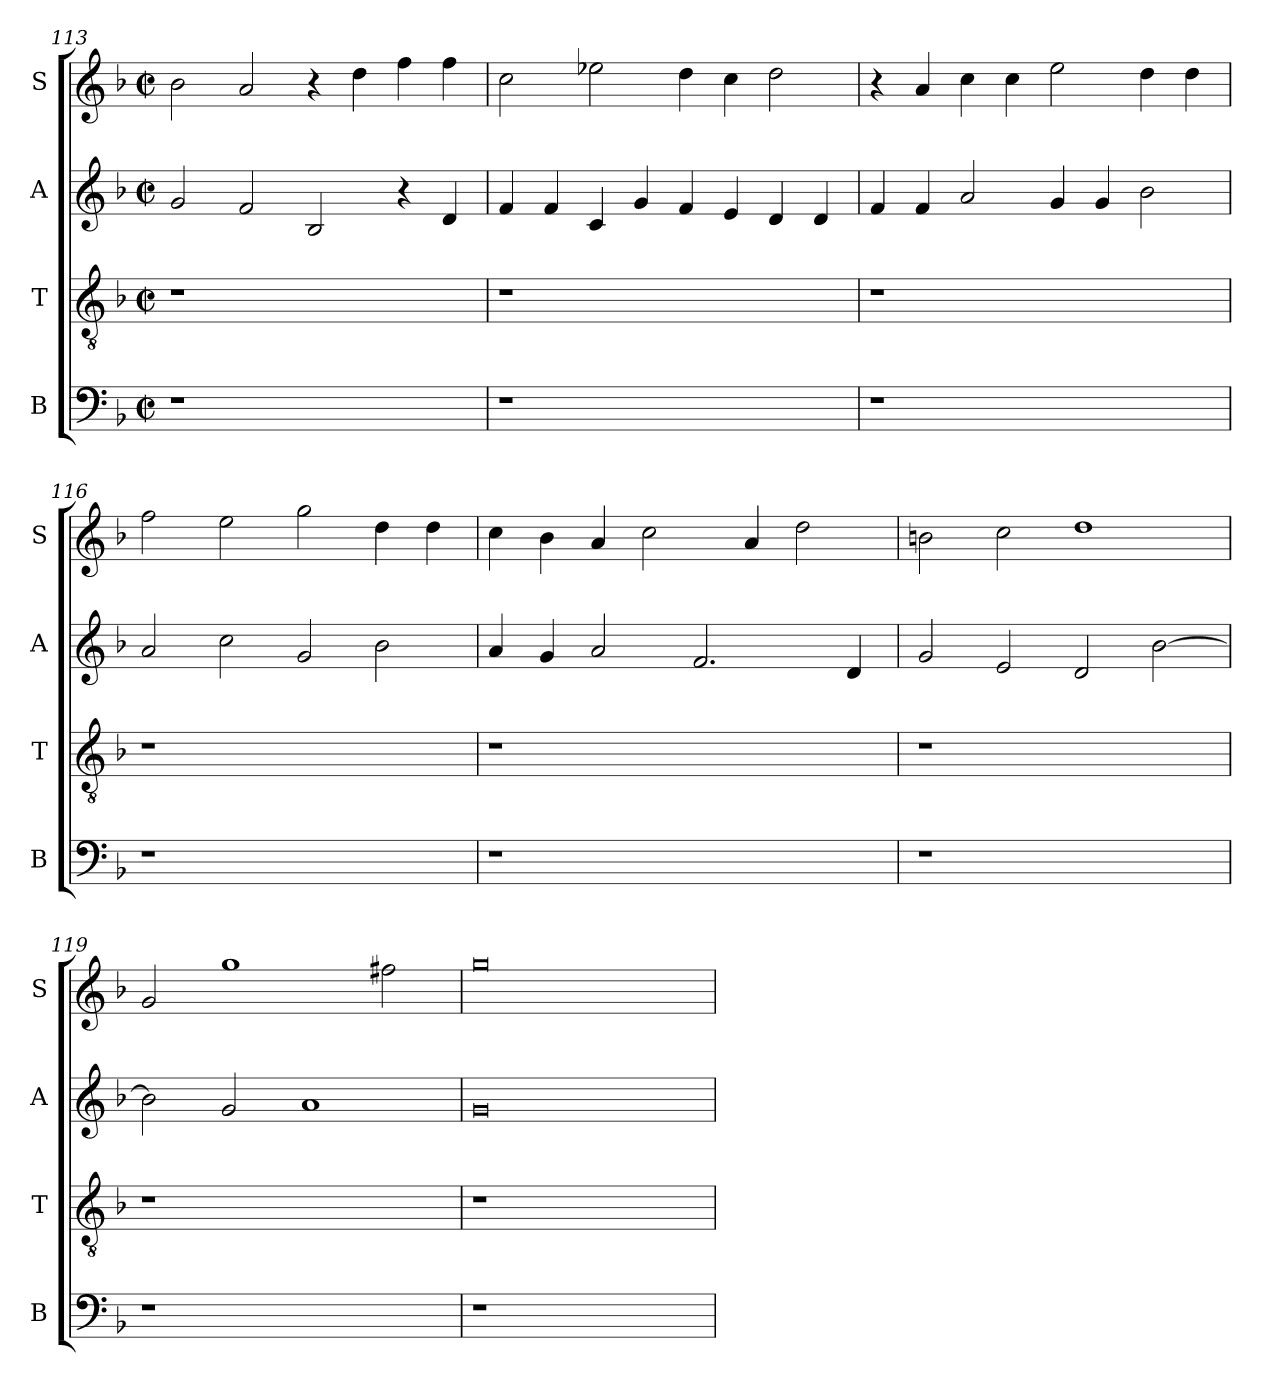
**kern	**kern	**kern	**kern
*part4	*part3	*part2	*part1
*staff4	*staff3	*staff2	*staff1
*I"B	*I"T	*I"A	*I"S
*I'B	*I'T	*I'A	*I'S
*clefF4	*clefGv2	*clefG2	*clefG2
*k[b-]	*k[b-]	*k[b-]	*k[b-]
*F:	*F:	*F:	*F:
*M2/2	*M2/2	*M2/2	*M2/2
*met(c|)	*met(c|)	*met(c|)	*met(c|)
=113	=113	=113	=113
1r	1r	2g/	2b-\
.	.	2f/	2a/
1ryy	1ryy	2B-/	4r
.	.	.	4dd\
.	.	4r	4ff\
.	.	4d/	4ff\
=114	=114	=114	=114
1r	1r	4f/	2cc\
.	.	4f/	.
.	.	4c/	2ee-X\
.	.	4g/	.
1ryy	1ryy	4f/	4dd\
.	.	4e/	4cc\
.	.	4d/	2dd\
.	.	4d/	.
!!LO:LB:g=z
=115	=115	=115	=115
1r	1r	4f/	4r
.	.	4f/	4a/
.	.	2a/	4cc\
.	.	.	4cc\
1ryy	1ryy	4g/	2ee\
.	.	4g/	.
.	.	2b-\	4dd\
.	.	.	4dd\
=116	=116	=116	=116
1r	1r	2a/	2ff\
.	.	2cc\	2ee\
1ryy	1ryy	2g/	2gg\
.	.	2b-\	4dd\
.	.	.	4dd\
=117	=117	=117	=117
1r	1r	4a/	4cc\
.	.	4g/	4b-\
.	.	2a/	4a/
.	.	.	2cc\
1ryy	1ryy	2.f/	.
.	.	.	4a/
.	.	.	2dd\
.	.	4d/	.
=118	=118	=118	=118
1r	1r	2g/	2bn\
.	.	2e/	2cc\
1ryy	1ryy	2d/	1dd
.	.	[>2b-\	.
=119	=119	=119	=119
1r	1r	2b-\]	2g/
.	.	2g/	1gg
1ryy	1ryy	1a	.
.	.	.	2ff#\
=120	=120	=120	=120
1r	1r	0g	0gg
1ryy	1ryy	.	.
=!	=!	=!	=!
*-	*-	*-	*-
